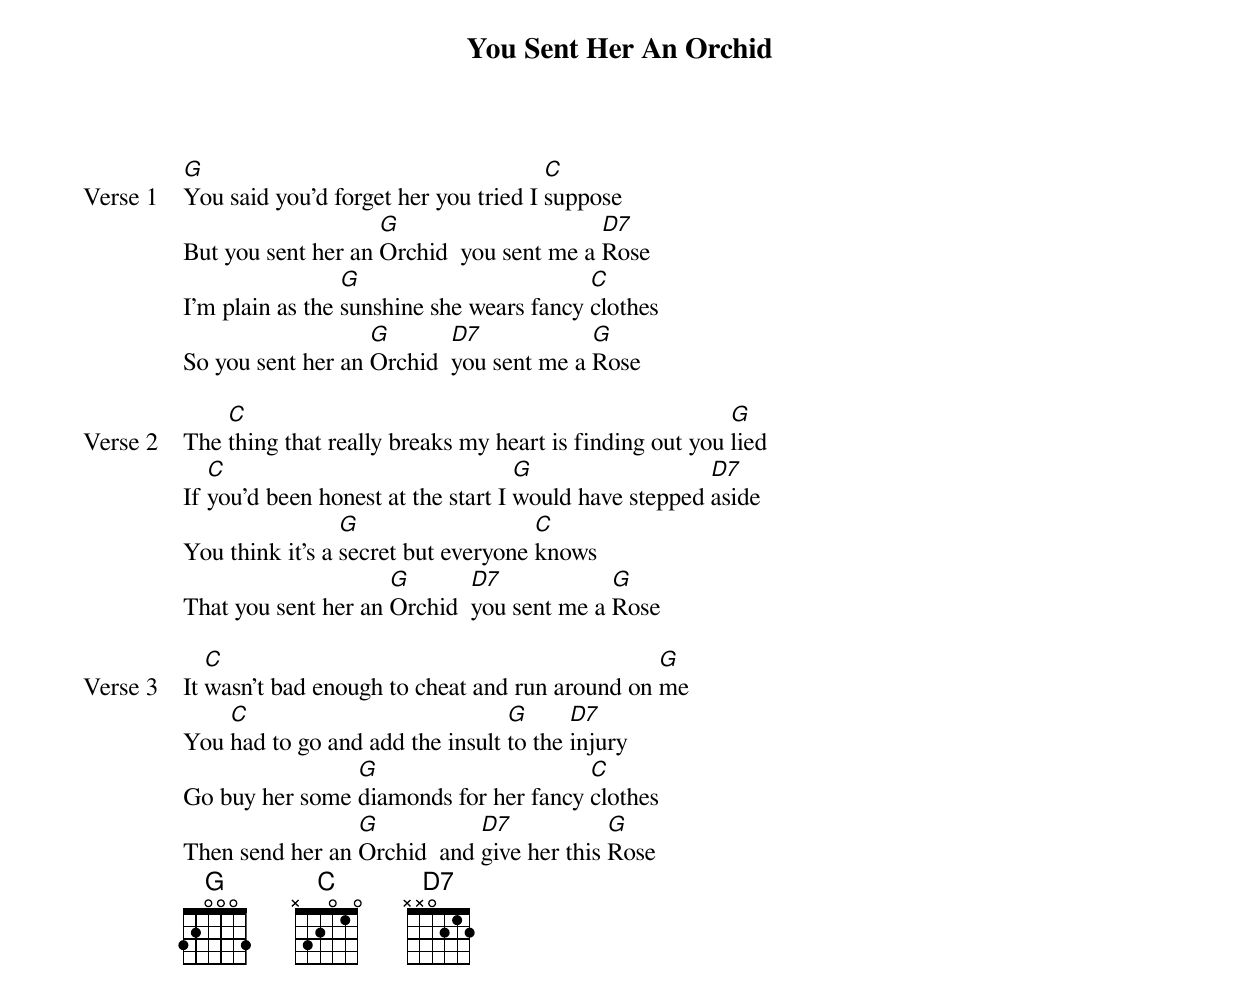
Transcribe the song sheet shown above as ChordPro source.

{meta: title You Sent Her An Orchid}
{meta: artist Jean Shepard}
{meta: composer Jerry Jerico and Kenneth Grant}
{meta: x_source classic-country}
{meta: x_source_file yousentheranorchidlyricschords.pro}
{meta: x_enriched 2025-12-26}

{start_of_verse: Verse 1}
[G]You said you'd forget her you tried I [C]suppose
But you sent her an [G]Orchid  you sent me a [D7]Rose
I'm plain as the [G]sunshine she wears fancy [C]clothes
So you sent her an [G]Orchid  [D7]you sent me a [G]Rose
{end_of_verse}

{start_of_verse: Verse 2}
The [C]thing that really breaks my heart is finding out you [G]lied
If [C]you'd been honest at the start I [G]would have stepped [D7]aside
You think it's a [G]secret but everyone [C]knows
That you sent her an [G]Orchid  [D7]you sent me a [G]Rose
{end_of_verse}

{start_of_verse: Verse 3}
It [C]wasn't bad enough to cheat and run around on [G]me
You [C]had to go and add the insult [G]to the [D7]injury
Go buy her some [G]diamonds for her fancy [C]clothes
Then send her an [G]Orchid  and [D7]give her this [G]Rose
{end_of_verse}
